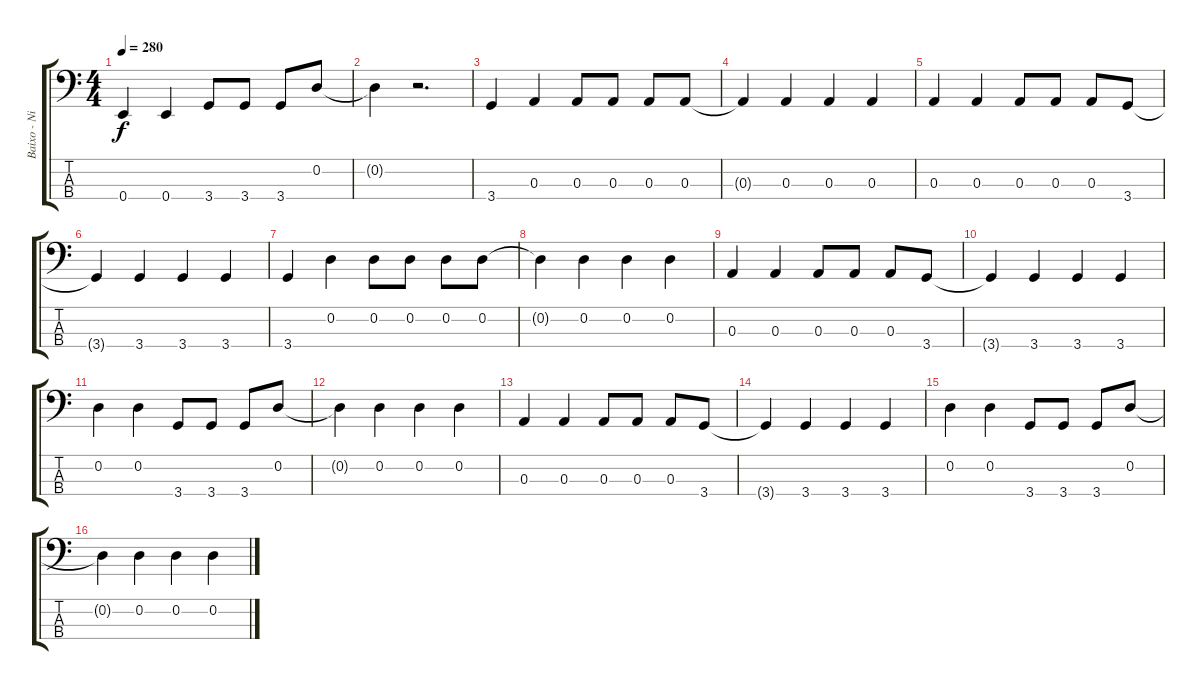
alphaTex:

\track ("Baixo - Nikola" "Baixo - Ni") {instrument electricbasspick}
\staff {score tabs}
\tuning (G2 D2 A1 E1) {hide}
\ts (4 4)
\tempo 280
\clef f4
\ks c
0.4.4{dy f} 0.4.4 3.4.8 3.4.8 3.4.8 0.2.8 |
0.2{t}.4 r.2{d} |
3.4.4 0.3.4 0.3.8 0.3.8 0.3.8 0.3.8 |
0.3{t}.4 0.3.4 0.3.4 0.3.4 |
0.3.4 0.3.4 0.3.8 0.3.8 0.3.8 3.4.8 |
3.4{t}.4 3.4.4 3.4.4 3.4.4 |
3.4.4 0.2.4 0.2.8 0.2.8 0.2.8 0.2.8 |
0.2{t}.4 0.2.4 0.2.4 0.2.4 |
0.3.4 0.3.4 0.3.8 0.3.8 0.3.8 3.4.8 |
3.4{t}.4 3.4.4 3.4.4 3.4.4 |
0.2.4 0.2.4 3.4.8 3.4.8 3.4.8 0.2.8 |
0.2{t}.4 0.2.4 0.2.4 0.2.4 |
0.3.4 0.3.4 0.3.8 0.3.8 0.3.8 3.4.8 |
3.4{t}.4 3.4.4 3.4.4 3.4.4 |
0.2.4 0.2.4 3.4.8 3.4.8 3.4.8 0.2.8 |
0.2{t}.4 0.2.4 0.2.4 0.2.4
